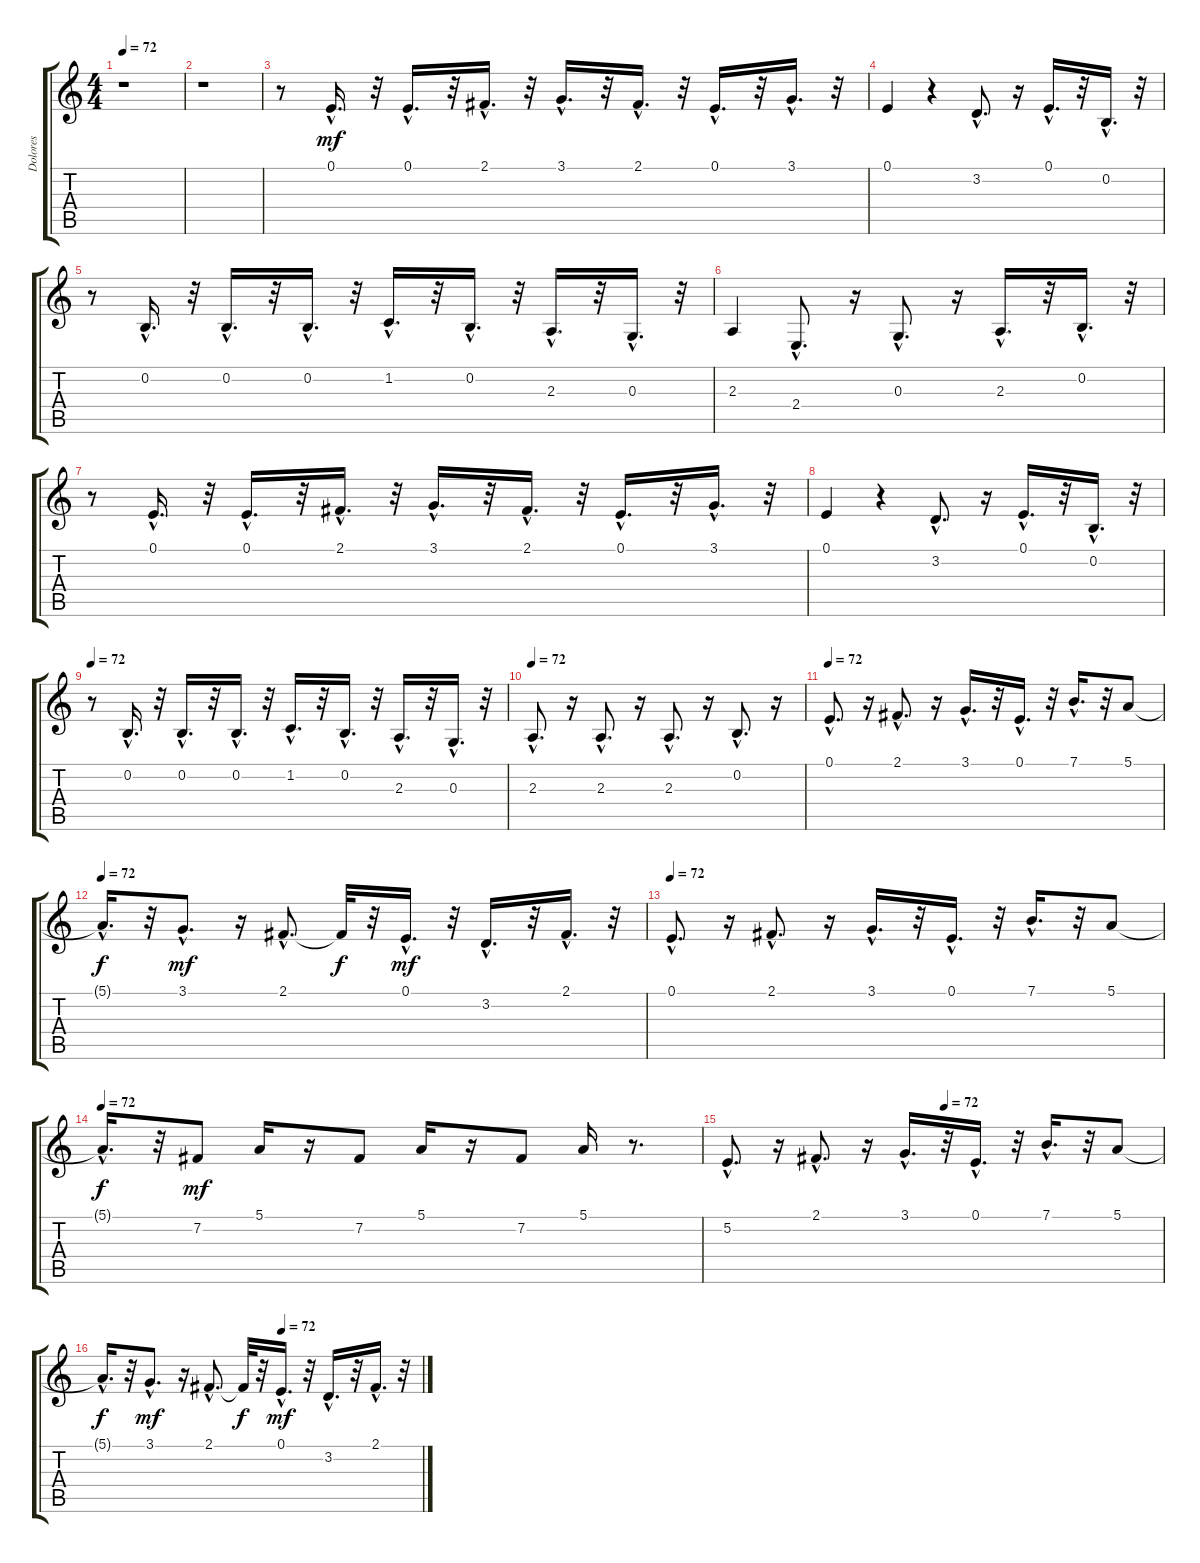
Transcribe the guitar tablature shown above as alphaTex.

\track ("Dolores" "Dolores") {instrument panflute}
\staff {score tabs}
\tuning (E4 B3 G3 D3 A2 E2) {hide}
\ts (4 4)
\tempo 72
\clef g2
\ks c
r.1{dy mf} |
r.1 |
r.8 0.1{hac}.16{d} r.32 0.1{hac}.16{d} r.32 2.1{hac}.16{d} r.32 3.1{hac}.16{d} r.32 2.1{hac}.16{d} r.32 0.1{hac}.16{d} r.32 3.1{hac}.16{d} r.32 |
0.1.4 r.4 3.2{hac}.8{d} r.16 0.1{hac}.16{d} r.32 0.2{hac}.16{d} r.32 |
r.8 0.2{hac}.16{d} r.32 0.2{hac}.16{d} r.32 0.2{hac}.16{d} r.32 1.2{hac}.16{d} r.32 0.2{hac}.16{d} r.32 2.3{hac}.16{d} r.32 0.3{hac}.16{d} r.32 |
2.3.4 2.4{hac}.8{d} r.16 0.3{hac}.8{d} r.16 2.3{hac}.16{d} r.32 0.2{hac}.16{d} r.32 |
r.8 0.1{hac}.16{d} r.32 0.1{hac}.16{d} r.32 2.1{hac}.16{d} r.32 3.1{hac}.16{d} r.32 2.1{hac}.16{d} r.32 0.1{hac}.16{d} r.32 3.1{hac}.16{d} r.32 |
0.1.4 r.4 3.2{hac}.8{d} r.16 0.1{hac}.16{d} r.32 0.2{hac}.16{d} r.32 |
\tempo 72
r.8 0.2{hac}.16{d} r.32 0.2{hac}.16{d} r.32 0.2{hac}.16{d} r.32 1.2{hac}.16{d} r.32 0.2{hac}.16{d} r.32 2.3{hac}.16{d} r.32 0.3{hac}.16{d} r.32 |
\tempo 72
2.3{hac}.8{d} r.16 2.3{hac}.8{d} r.16 2.3{hac}.8{d} r.16 0.2{hac}.8{d} r.16 |
\tempo 72
0.1{hac}.8{d} r.16 2.1{hac}.8{d} r.16 3.1{hac}.16{d} r.32 0.1{hac}.16{d} r.32 7.1{hac}.16{d} r.32 5.1.8 |
\tempo 72
5.1{hac t}.16{d dy f} r.32 3.1{hac}.8{d dy mf} r.16 2.1{hac}.8{d} 2.1{t}.32{dy f} r.32 0.1{hac}.16{d dy mf} r.32 3.2{hac}.16{d} r.32 2.1{hac}.16{d} r.32 |
\tempo 72
0.1{hac}.8{d} r.16 2.1{hac}.8{d} r.16 3.1{hac}.16{d} r.32 0.1{hac}.16{d} r.32 7.1{hac}.16{d} r.32 5.1.8 |
\tempo 72
5.1{hac t}.16{d dy f} r.32 7.2.8{dy mf} 5.1.16 r.16 7.2.8 5.1.16 r.16 7.2.8 5.1.16 r.8{d} |
\tempo (72 0.5)
5.2{hac}.8{d} r.16 2.1{hac}.8{d} r.16 3.1{hac}.16{d} r.32 0.1{hac}.16{d} r.32 7.1{hac}.16{d} r.32 5.1.8 |
\tempo (72 0.5625)
5.1{hac t}.16{d dy f} r.32 3.1{hac}.8{d dy mf} r.16 2.1{hac}.8{d} 2.1{t}.32{dy f} r.32 0.1{hac}.16{d dy mf} r.32 3.2{hac}.16{d} r.32 2.1{hac}.16{d} r.32
